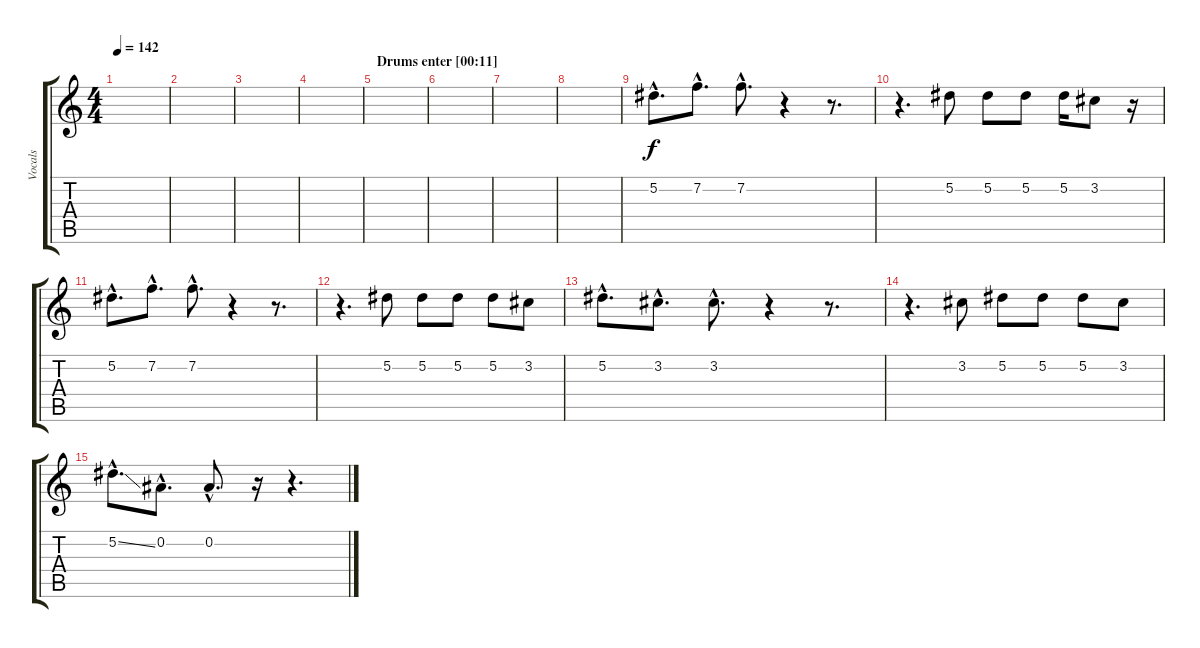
\track ("Vocals" "Vocals") {instrument acousticguitarsteel}
\staff {score tabs}
\tuning (Eb4 Bb3 Gb3 Db3 Ab2 Db2) {hide}
\ts (4 4)
\tempo 142
\clef g2
\ks c
|
|
|
|
\section ("" "Drums enter [00:11]")
|
|
|
|
5.2{hac}.8{d} 7.2{hac}.8{d} 7.2{hac}.8{d} r.4 r.8{d} |
r.4{d} 5.2.8 5.2.8 5.2.8 5.2.16 3.2.8 r.16 |
5.2{hac}.8{d} 7.2{hac}.8{d} 7.2{hac}.8{d} r.4 r.8{d} |
r.4{d} 5.2.8 5.2.8 5.2.8 5.2.8 3.2.8 |
5.2{hac}.8{d} 3.2{hac}.8{d} 3.2{hac}.8{d} r.4 r.8{d} |
r.4{d} 3.2.8 5.2.8 5.2.8 5.2.8 3.2.8 |
5.2{ss hac}.8{d} 0.2{hac}.8{d} 0.2{hac}.8{d} r.16 r.4{d}
